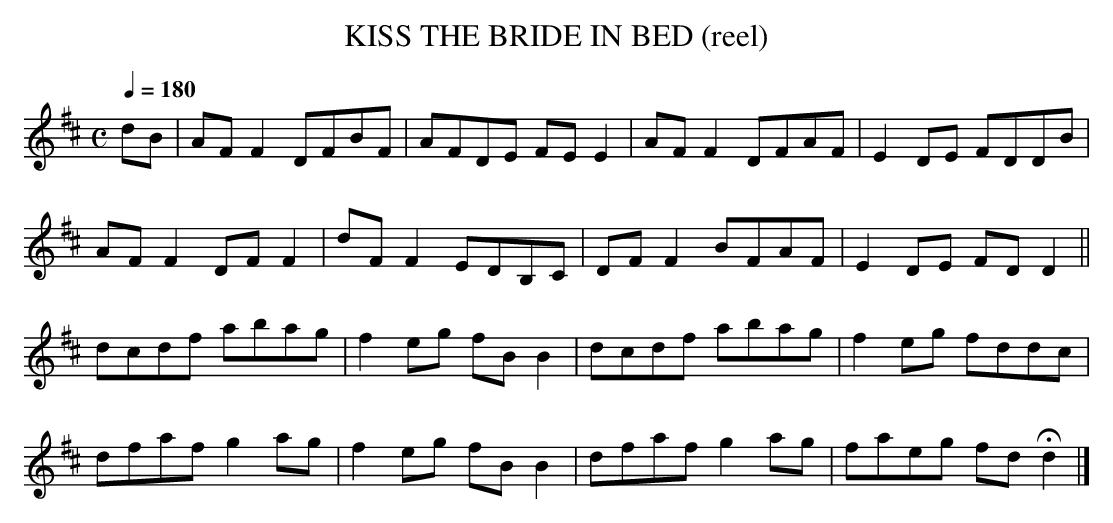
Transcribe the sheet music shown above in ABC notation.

X:1
T:KISS THE BRIDE IN BED (reel)
Q:1/4=180
M:C
K:D
dB|AFF2 DFBF|AFDE FEE2|AFF2 DFAF|E2DE FDDB|
AF F2 DF F2|dF F2 EDB,C|DF F2 BFAF|E2DE FD D2||
dcdf abag|f2eg fB B2|dcdf abag|f2eg fddc|
dfaf g2 ag|f2eg fB B2|dfaf g2 ag|faeg fd Hd2|]
